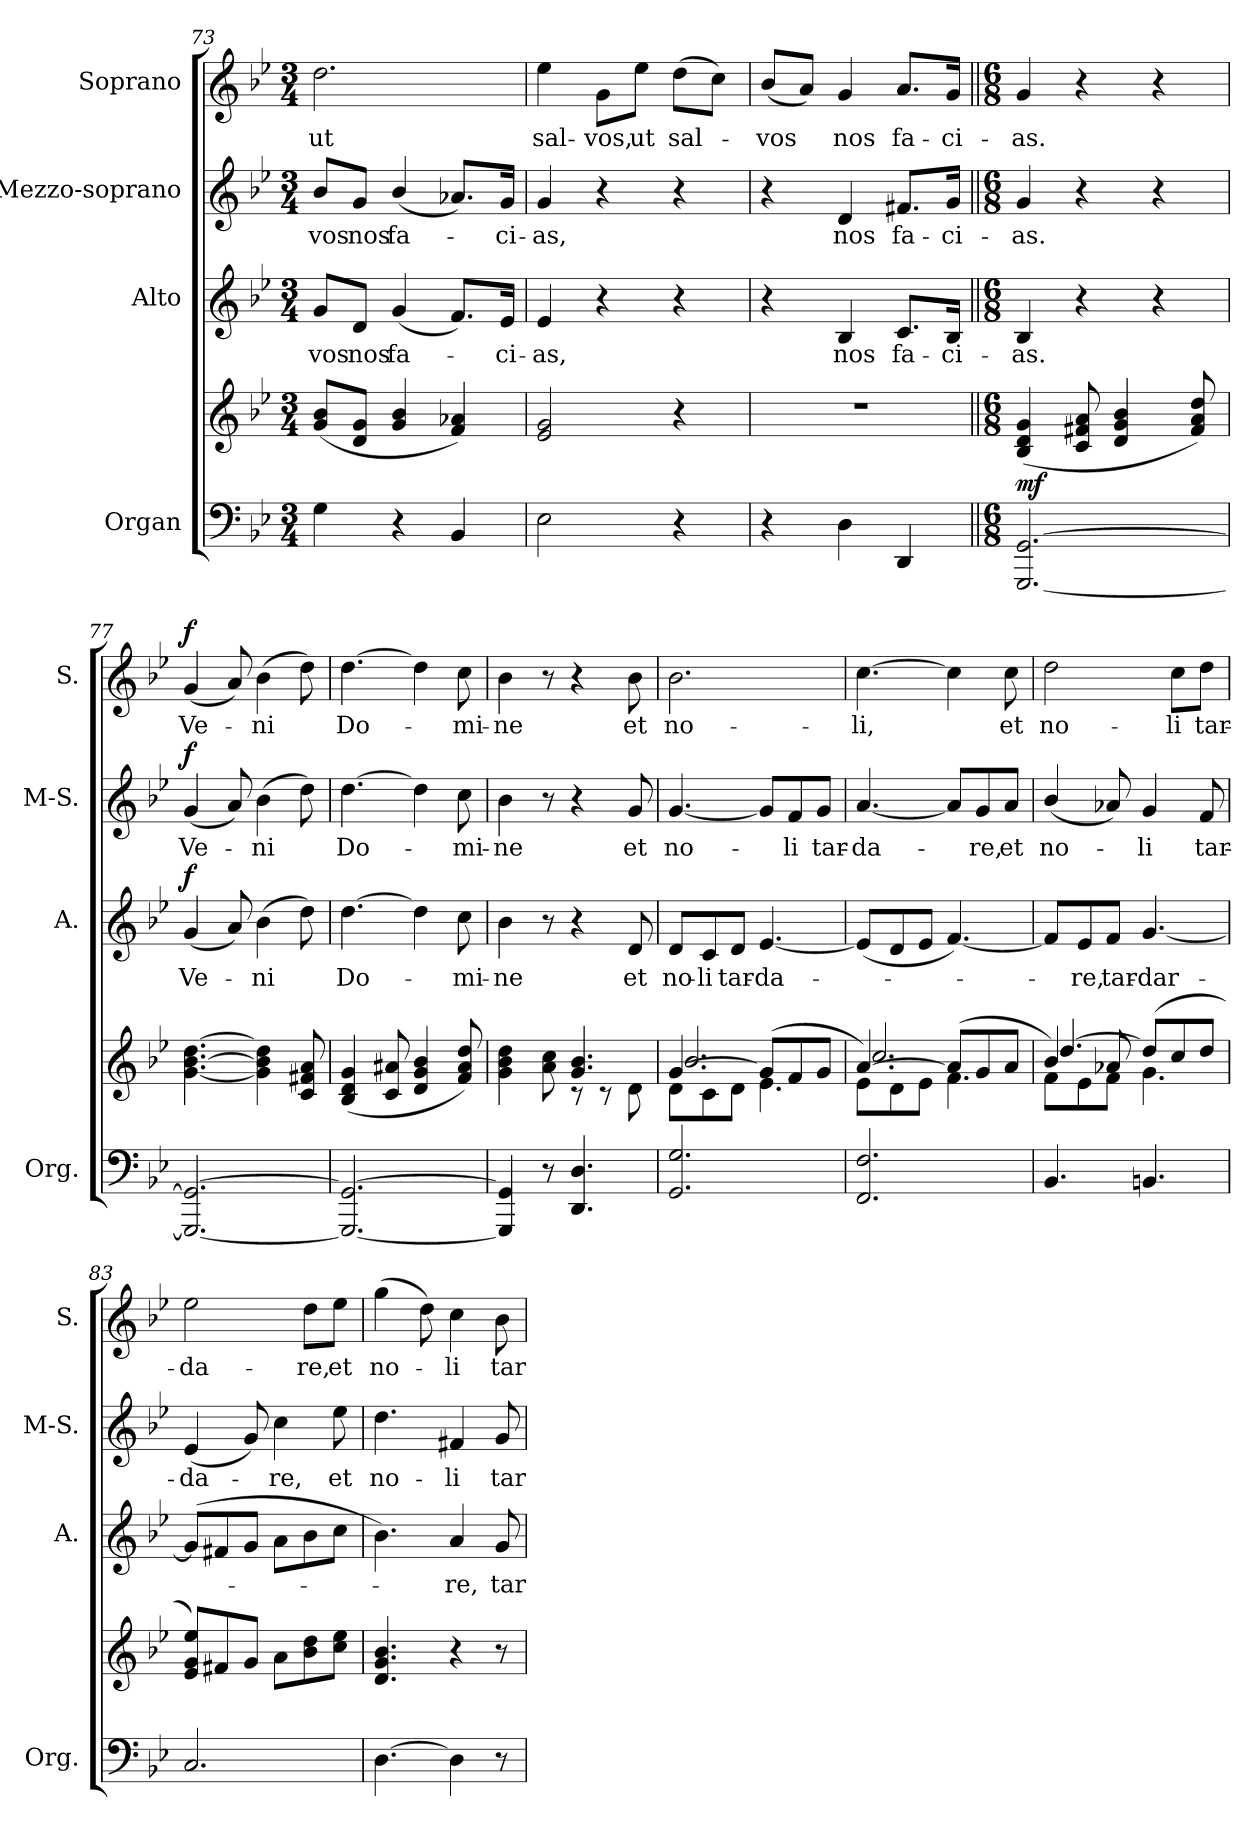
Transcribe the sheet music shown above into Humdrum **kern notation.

**kern	**kern	**dynam	**kern	**text	**dynam	**kern	**text	**dynam	**kern	**text	**dynam
*part4	*part4	*part4	*part3	*part3	*part3	*part2	*part2	*part2	*part1	*part1	*part1
*staff5	*staff4	*staff4/5	*staff3	*staff3	*staff3	*staff2	*staff2	*staff2	*staff1	*staff1	*staff1
*I"Organ	*	*	*I"Alto	*	*	*I"Mezzo-soprano	*	*	*I"Soprano	*	*
*I'Org.	*	*	*I'A.	*	*	*I'M-S.	*	*	*I'S.	*	*
!!LO:LB:g=z
*clefF4	*clefG2	*	*clefG2	*	*	*clefG2	*	*	*clefG2	*	*
*k[b-e-]	*k[b-e-]	*	*k[b-e-]	*	*	*k[b-e-]	*	*	*k[b-e-]	*	*
*B-:	*B-:	*	*B-:	*	*	*B-:	*	*	*B-:	*	*
*M3/4	*M3/4	*	*M3/4	*	*	*M3/4	*	*	*M3/4	*	*
=73	=73	=73	=73	=73	=73	=73	=73	=73	=73	=73	=73
!	!	!	!	!LO:LY:b	!	!	!LO:LY:b	!	!	!LO:LY:b	!
4G\	(<8g/ 8b-/L	.	8g/L	-vos	.	8b-/L	-vos	.	2.dd\	ut	.
!	!	!	!	!LO:LY:b	!	!	!LO:LY:b	!	!	!	!
.	8d/ 8g/J	.	8d/J	nos	.	8g/J	nos	.	.	.	.
!	!	!	!	!LO:LY:b	!	!	!LO:LY:b	!	!	!	!
4r	4g/ 4b-/	.	(<4g/	fa-	.	(<4b-/	fa-	.	.	.	.
4BB-/	4f/ 4a-X/)	.	8.f/L)	.	.	8.a-X/L)	.	.	.	.	.
!	!	!	!	!LO:LY:b	!	!	!LO:LY:b	!	!	!	!
.	.	.	16e-/Jk	-ci-	.	16g/Jk	-ci-	.	.	.	.
=74	=74	=74	=74	=74	=74	=74	=74	=74	=74	=74	=74
!	!	!	!	!LO:LY:b	!	!	!LO:LY:b	!	!	!LO:LY:b	!
2E-\	2e-/ 2g/	.	4e-/	-as,	.	4g/	-as,	.	4ee-\	sal-	.
!	!	!	!	!	!	!	!	!	!	!LO:LY:b	!
.	.	.	4r	.	.	4r	.	.	8g\L	-vos,	.
!	!	!	!	!	!	!	!	!	!	!LO:LY:b	!
.	.	.	.	.	.	.	.	.	8ee-\J	ut	.
!	!	!	!	!	!	!	!	!	!	!LO:LY:b	!
4r	4r	.	4r	.	.	4r	.	.	(>8dd\L	sal-	.
.	.	.	.	.	.	.	.	.	8cc\J)	.	.
=75	=75	=75	=75	=75	=75	=75	=75	=75	=75	=75	=75
!	!	!	!	!	!	!	!	!	!	!LO:LY:b	!
4r	2.r	.	4r	.	.	4r	.	.	(<8b-/L	-vos	.
.	.	.	.	.	.	.	.	.	8a/J)	.	.
!	!	!	!	!LO:LY:b	!	!	!LO:LY:b	!	!	!LO:LY:b	!
4D\	.	.	4B-/	nos	.	4d/	nos	.	4g/	nos	.
!	!	!	!	!LO:LY:b	!	!	!LO:LY:b	!	!	!LO:LY:b	!
4DD/	.	.	8.c/L	fa-	.	8.f#X/L	fa-	.	8.a/L	fa-	.
!	!	!	!	!LO:LY:b	!	!	!LO:LY:b	!	!	!LO:LY:b	!
.	.	.	16B-/Jk	-ci-	.	16g/Jk	-ci-	.	16g/Jk	-ci-	.
=76||	=76||	=76||	=76||	=76||	=76||	=76||	=76||	=76||	=76||	=76||	=76||
*M6/8	*M6/8	*	*M6/8	*	*	*M6/8	*	*	*M6/8	*	*
*	*	*	*	*	*	*	*	*	*MM108	*	*
!	!	!LO:DY:b	!	!LO:LY:b	!	!	!LO:LY:b	!	!	!LO:LY:b	!
[2.GGG/ [2.GG/	(<4B-/ 4d/ 4g/	mf	4B-/	-as.	.	4g/	-as.	.	4g/	-as.	.
.	8c/ 8f#X/ 8a/	.	4r	.	.	4r	.	.	4r	.	.
.	4d/ 4g/ 4b-/	.	.	.	.	.	.	.	.	.	.
.	.	.	4r	.	.	4r	.	.	4r	.	.
.	8f#/ 8a/ 8dd/)	.	.	.	.	.	.	.	.	.	.
=77	=77	=77	=77	=77	=77	=77	=77	=77	=77	=77	=77
!	!	!	!	!LO:LY:b	!LO:DY:b	!	!LO:LY:b	!LO:DY:b	!	!LO:LY:b	!LO:DY:b
2.GGG/_ 2.GG/_	[4.g\ [4.b-\ [4.dd\	.	(<4g/	Ve-	f	(<4g/	Ve-	f	(<4g/	Ve-	f
.	.	.	8a/)	.	.	8a/)	.	.	8a/)	.	.
!	!	!	!	!LO:LY:b	!	!	!LO:LY:b	!	!	!LO:LY:b	!
.	4g\] 4b-\] 4dd\]	.	(>4b-\	-ni	.	(>4b-\	-ni	.	(>4b-\	-ni	.
.	8c/ 8f#X/ 8a/	.	8dd\)	.	.	8dd\)	.	.	8dd\)	.	.
=78	=78	=78	=78	=78	=78	=78	=78	=78	=78	=78	=78
!	!	!	!	!LO:LY:b	!	!	!LO:LY:b	!	!	!LO:LY:b	!
2.GGG/_ 2.GG/_	(<4B-/ 4d/ 4g/	.	[4.dd\	Do-	.	[4.dd\	Do-	.	[4.dd\	Do-	.
.	8c/ 8a#X/	.	.	.	.	.	.	.	.	.	.
.	4d/ 4g/ 4b-/	.	4dd\]	.	.	4dd\]	.	.	4dd\]	.	.
!	!	!	!	!LO:LY:b	!	!	!LO:LY:b	!	!	!LO:LY:b	!
.	8f/ 8a#/ 8dd/)	.	8cc\	-mi-	.	8cc\	-mi-	.	8cc\	-mi-	.
=79	=79	=79	=79	=79	=79	=79	=79	=79	=79	=79	=79
*	*^	*	*	*	*	*	*	*	*	*	*
!	!	!	!	!	!LO:LY:b	!	!	!LO:LY:b	!	!	!LO:LY:b	!
4GGG/] 4GG/]	4g\ 4b-\ 4dd\	4.ryy	.	4b-\	-ne	.	4b-\	-ne	.	4b-\	-ne	.
8r	8a\ 8cc\	.	.	8r	.	.	8r	.	.	8r	.	.
4.DD/ 4.D/	4.g/ 4.b-/	8r	.	4r	.	.	4r	.	.	4r	.	.
.	.	8r	.	.	.	.	.	.	.	.	.	.
!	!	!	!	!	!LO:LY:b	!	!	!LO:LY:b	!	!	!LO:LY:b	!
.	.	8d\	.	8d/	et	.	8g/	et	.	8b-\	et	.
!!LO:PB:g=z
=80	=80	=80	=80	=80	=80	=80	=80	=80	=80	=80	=80	=80
*	*	*^	*	*	*	*	*	*	*	*	*	*
!	!	!	!	!	!	!LO:LY:b	!	!	!LO:LY:b	!	!	!LO:LY:b	!
2.GG/ 2.G/	[4.g/	8d\L	2.b-/	.	8d/L	no-	.	[4.g/	no-	.	2.b-\	no-	.
!	!	!	!	!	!	!LO:LY:b	!	!	!	!	!	!	!
.	.	8c\	.	.	8c/	-li	.	.	.	.	.	.	.
!	!	!	!	!	!	!LO:LY:b	!	!	!	!	!	!	!
.	.	8d\J	.	.	8d/J	tar-	.	.	.	.	.	.	.
!	!	!	!	!	!	!LO:LY:b	!	!	!	!	!	!	!
.	(>8g/L]	4.e-\	.	.	[4.e-/	-da-	.	8g/L]	.	.	.	.	.
!	!	!	!	!	!	!	!	!	!LO:LY:b	!	!	!	!
.	8f/	.	.	.	.	.	.	8f/	-li	.	.	.	.
!	!	!	!	!	!	!	!	!	!LO:LY:b	!	!	!	!
.	8g/J	.	.	.	.	.	.	8g/J	tar-	.	.	.	.
!!LO:PB:g=z
=81	=81	=81	=81	=81	=81	=81	=81	=81	=81	=81	=81	=81	=81
!	!	!	!	!	!	!	!	!	!LO:LY:b	!	!	!LO:LY:b	!
2.FF/ 2.F/	[4.a/)	8e-\L	2.cc/	.	(<8e-/L]	.	.	[4.a/	-da-	.	[4.cc\	-li,	.
.	.	8d\	.	.	8d/	.	.	.	.	.	.	.	.
.	.	8e-\J	.	.	8e-/J	.	.	.	.	.	.	.	.
.	(>8a/L]	4.f\	.	.	[4.f/)	.	.	8a/L]	.	.	4cc\]	.	.
!	!	!	!	!	!	!	!	!	!LO:LY:b	!	!	!	!
.	8g/	.	.	.	.	.	.	8g/	-re,	.	.	.	.
!	!	!	!	!	!	!	!	!	!LO:LY:b	!	!	!LO:LY:b	!
.	8a/J	.	.	.	.	.	.	8a/J	et	.	8cc\	et	.
=82	=82	=82	=82	=82	=82	=82	=82	=82	=82	=82	=82	=82	=82
!	!	!	!	!	!	!	!	!	!LO:LY:b	!	!	!LO:LY:b	!
4.BB-/	4b-/)	8f\L	[4.dd/	.	8f/L]	.	.	(<4b-/	no-	.	2dd\	no-	.
!	!	!	!	!	!	!LO:LY:b	!	!	!	!	!	!	!
.	.	8e-\	.	.	8e-/	-re,	.	.	.	.	.	.	.
!	!	!	!	!	!	!LO:LY:b	!	!	!	!	!	!	!
.	8a-X/	8f\J	.	.	8f/J	tar-	.	8a-X/)	.	.	.	.	.
!	!	!	!	!	!	!LO:LY:b	!	!	!LO:LY:b	!	!	!	!
4.BBn/	(>8dd/L]	4.g\	4.ryy	.	[4.g/	-dar-	.	4g/	-li	.	.	.	.
!	!	!	!	!	!	!	!	!	!	!	!	!LO:LY:b	!
.	8cc/	.	.	.	.	.	.	.	.	.	8cc\L	-li	.
!	!	!	!	!	!	!	!	!	!LO:LY:b	!	!	!LO:LY:b	!
.	8dd/J	.	.	.	.	.	.	8f/	tar-	.	8dd\J	tar-	.
*	*v	*v	*v	*	*	*	*	*	*	*	*	*	*
=83	=83	=83	=83	=83	=83	=83	=83	=83	=83	=83	=83
!	!	!	!	!	!	!	!LO:LY:b	!	!	!LO:LY:b	!
2.C/	8e-/ 8g/ 8ee-/L)	.	(>8g/L]	.	.	(<4e-/	-da-	.	2ee-\	-da-	.
.	8f#X/	.	8f#X/	.	.	.	.	.	.	.	.
.	8g/J	.	8g/J	.	.	8g/)	.	.	.	.	.
!	!	!	!	!	!	!	!LO:LY:b	!	!	!	!
.	8a\L	.	8a\L	.	.	4cc\	-re,	.	.	.	.
!	!	!	!	!	!	!	!	!	!	!LO:LY:b	!
.	8b-\ 8dd\	.	8b-\	.	.	.	.	.	8dd\L	-re,	.
!	!	!	!	!	!	!	!LO:LY:b	!	!	!LO:LY:b	!
.	8cc\ 8ee-\J	.	8cc\J	.	.	8ee-\	et	.	8ee-\J	et	.
=84	=84	=84	=84	=84	=84	=84	=84	=84	=84	=84	=84
!	!	!	!	!	!	!	!LO:LY:b	!	!	!LO:LY:b	!
[4.D\	4.d/ 4.g/ 4.b-/	.	4.b-\)	.	.	4.dd\	no-	.	(>4gg\	no-	.
.	.	.	.	.	.	.	.	.	8dd\)	.	.
!	!	!	!	!LO:LY:b	!	!	!LO:LY:b	!	!	!LO:LY:b	!
4D\]	4r	.	4a/	-re,	.	4f#X/	-li	.	4cc\	-li	.
!	!	!	!	!LO:LY:b	!	!	!LO:LY:b	!	!	!LO:LY:b	!
8r	8r	.	8g/	tar-	.	8g/	tar-	.	8b-\	tar-	.
=	=	=	=	=	=	=	=	=	=	=	=
*-	*-	*-	*-	*-	*-	*-	*-	*-	*-	*-	*-
